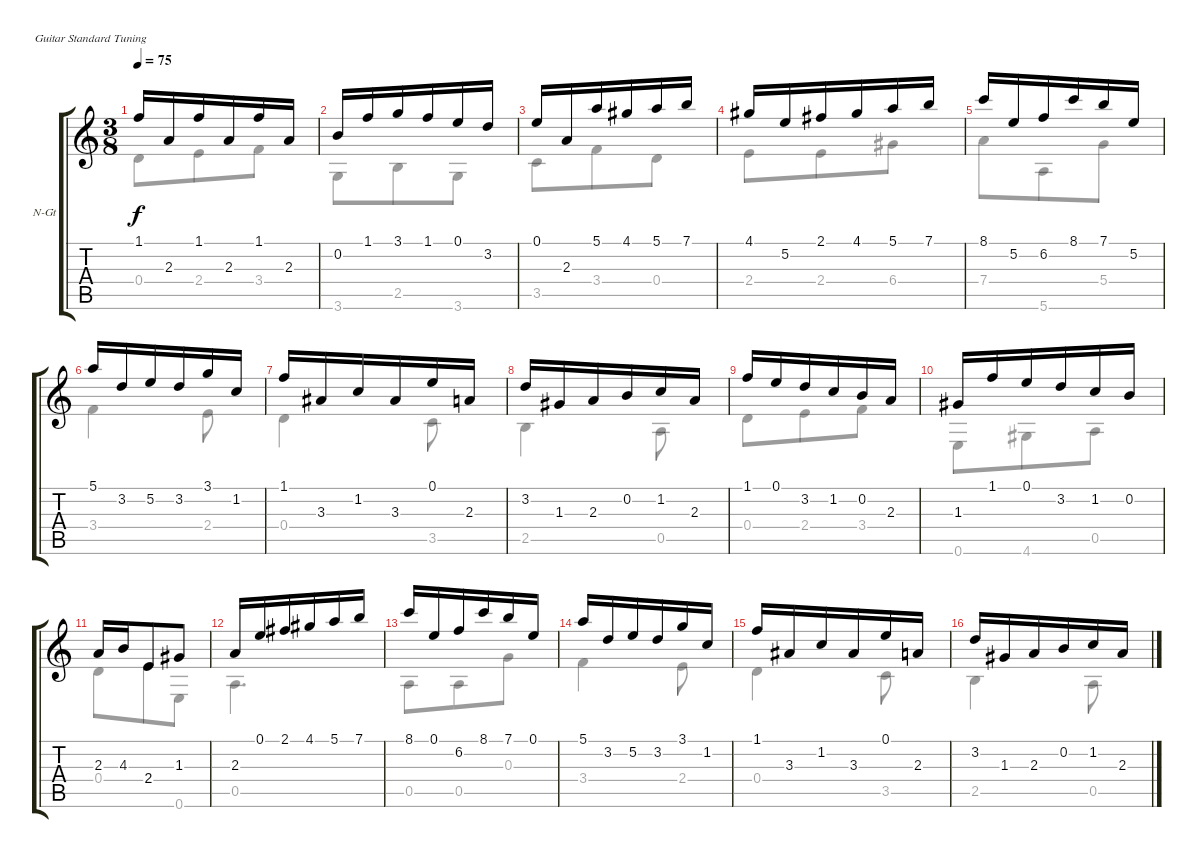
\bracketExtendMode groupsimilarinstruments
\firstSystemTrackNameOrientation horizontal
\otherSystemsTrackNameOrientation horizontal
\track ("Allegro" "N-Gt") {instrument acousticguitarnylon}
\staff {score tabs}
\tuning (E4 B3 G3 D3 A2 E2)
\voice
\ts (3 8)
\tempo 75
\clef g2
\ks c
1.1.16{dy f} 2.3.16 1.1.16 2.3.16 1.1.16 2.3.16 |
0.2.16 1.1.16 3.1.16 1.1.16 0.1.16 3.2.16 |
0.1.16 2.3.16 5.1.16 4.1.16 5.1.16 7.1.16 |
4.1.16 5.2.16 2.1.16 4.1.16 5.1.16 7.1.16 |
8.1.16 5.2.16 6.2.16 8.1.16 7.1.16 5.2.16 |
5.1.16 3.2.16 5.2.16 3.2.16 3.1.16 1.2.16 |
1.1.16 3.3.16 1.2.16 3.3.16 0.1.16 2.3.16 |
3.2.16 1.3.16 2.3.16 0.2.16 1.2.16 2.3.16 |
1.1.16 0.1.16 3.2.16 1.2.16 0.2.16 2.3.16 |
1.3.16 1.1.16 0.1.16 3.2.16 1.2.16 0.2.16 |
2.3.16 4.3.16 2.4.8 1.3.8 |
2.3.16 0.1.16 2.1.16 4.1.16 5.1.16 7.1.16 |
8.1.16 0.1.16 6.2.16 8.1.16 7.1.16 0.1.16 |
5.1.16 3.2.16 5.2.16 3.2.16 3.1.16 1.2.16 |
1.1.16 3.3.16 1.2.16 3.3.16 0.1.16 2.3.16 |
3.2.16 1.3.16 2.3.16 0.2.16 1.2.16 2.3.16
\voice
\clef g2
\ottava regular
\simile none
\ks c
0.4.8{dy f} 2.4.8 3.4.8 |
3.6.8 2.5.8 3.6.8 |
3.5.8 3.4.8 0.4.8 |
2.4.8 2.4.8 6.4.8 |
7.4.8 5.6.8 5.4.8 |
3.4.4 2.4.8 |
0.4.4 3.5.8 |
2.5.4 0.5.8 |
0.4.8 2.4.8 3.4.8 |
0.6.8 4.6.8 0.5.8 |
0.4.8 2.4.8 0.6.8 |
0.5.4{d} |
0.5.8 0.5.8 0.3.8 |
3.4.4 2.4.8 |
0.4.4 3.5.8 |
2.5.4 0.5.8
